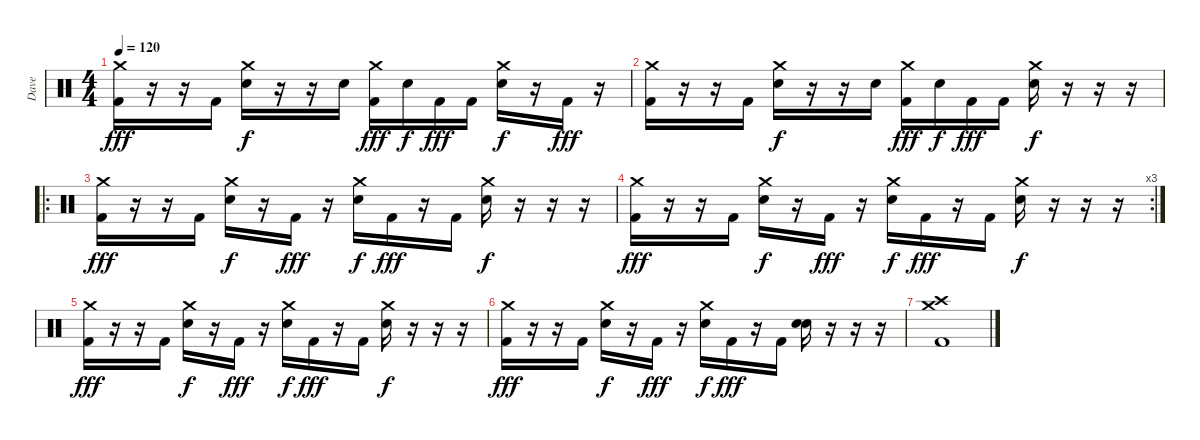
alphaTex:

\track ("Dave" "Dave") {instrument percussion}
\staff {score}
\articulation defaults
\ts (4 4)
\tempo 120
\clef neutral
\ks c
("Crash medium (hit)" "Kick (hit) 2").16{dy fff} r.16 r.16 "Kick (hit) 2".16 ("Crash medium (hit)" "Snare (hit) 2").16{dy f} r.16 r.16 "Snare (hit) 2".16 ("Crash medium (hit)" "Kick (hit) 2").16{dy fff} "Snare (hit) 2".16{dy f} "Kick (hit) 2".16{dy fff} "Kick (hit) 2".16 ("Crash medium (hit)" "Snare (hit) 2").16{dy f} r.16 "Kick (hit) 2".16{dy fff} r.16 |
("Crash medium (hit)" "Kick (hit) 2").16 r.16 r.16 "Kick (hit) 2".16 ("Crash medium (hit)" "Snare (hit) 2").16{dy f} r.16 r.16 "Snare (hit) 2".16 ("Crash medium (hit)" "Kick (hit) 2").16{dy fff} "Snare (hit) 2".16{dy f} "Kick (hit) 2".16{dy fff} "Kick (hit) 2".16 ("Crash medium (hit)" "Snare (hit) 2").16{dy f} r.16 r.16 r.16 |
\ro
("Crash medium (hit)" "Kick (hit) 2").16{dy fff} r.16 r.16 "Kick (hit) 2".16 ("Crash medium (hit)" "Snare (hit) 2").16{dy f} r.16 "Kick (hit) 2".16{dy fff} r.16 ("Crash medium (hit)" "Snare (hit) 2").16{dy f} "Kick (hit) 2".16{dy fff} r.16 "Kick (hit) 2".16 ("Crash medium (hit)" "Snare (hit) 2").16{dy f} r.16 r.16 r.16 |
\rc 3
("Crash medium (hit)" "Kick (hit) 2").16{dy fff} r.16 r.16 "Kick (hit) 2".16 ("Crash medium (hit)" "Snare (hit) 2").16{dy f} r.16 "Kick (hit) 2".16{dy fff} r.16 ("Crash medium (hit)" "Snare (hit) 2").16{dy f} "Kick (hit) 2".16{dy fff} r.16 "Kick (hit) 2".16 ("Crash medium (hit)" "Snare (hit) 2").16{dy f} r.16 r.16 r.16 |
("Crash medium (hit)" "Kick (hit) 2").16{dy fff} r.16 r.16 "Kick (hit) 2".16 ("Crash medium (hit)" "Snare (hit) 2").16{dy f} r.16 "Kick (hit) 2".16{dy fff} r.16 ("Crash medium (hit)" "Snare (hit) 2").16{dy f} "Kick (hit) 2".16{dy fff} r.16 "Kick (hit) 2".16 ("Crash medium (hit)" "Snare (hit) 2").16{dy f} r.16 r.16 r.16 |
("Crash medium (hit)" "Kick (hit) 2").16{dy fff} r.16 r.16 "Kick (hit) 2".16 ("Crash medium (hit)" "Snare (hit) 2").16{dy f} r.16 "Kick (hit) 2".16{dy fff} r.16 ("Crash medium (hit)" "Snare (hit) 2").16{dy f} "Kick (hit) 2".16{dy fff} r.16 "Kick (hit) 2".16 ("Electric Snare (hit)" "Snare (hit) 2").16 r.16 r.16 r.16 |
("Crash medium (hit)" "Crash high (hit)" "Kick (hit) 2").1
